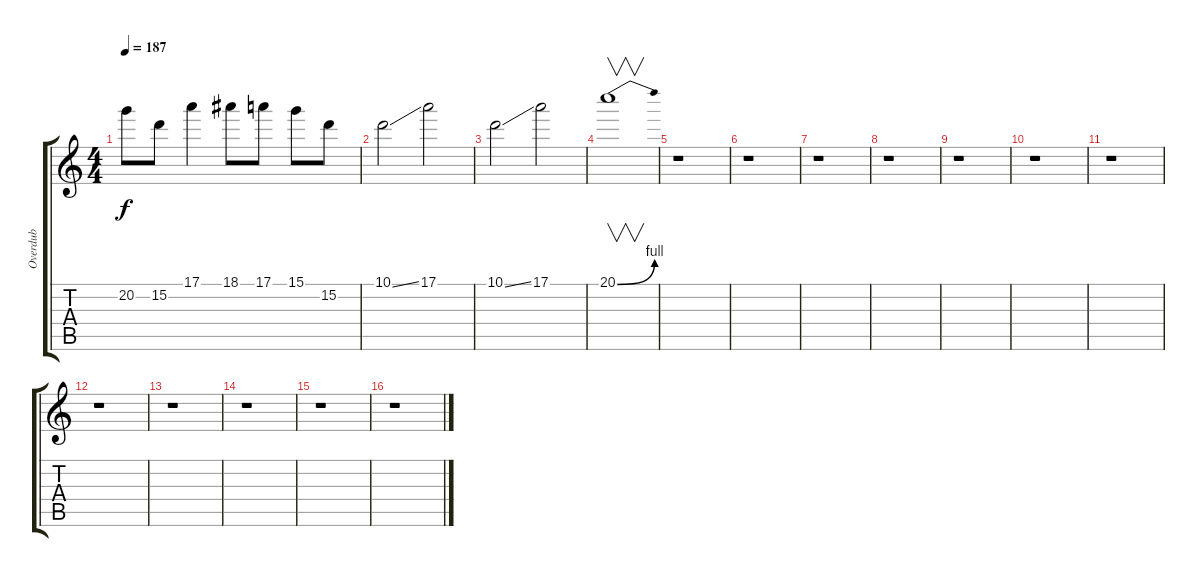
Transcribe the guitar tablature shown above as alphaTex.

\track ("Overdub" "Overdub") {instrument distortionguitar}
\staff {score tabs}
\tuning (E4 B3 G3 D3 A2 E2) {hide}
\ts (4 4)
\tempo 187
\clef g2
\ks c
20.2.8{dy f} 15.2.8 17.1.4 18.1.8 17.1.8 15.1.8 15.2.8 |
10.1{ss}.2 17.1.2 |
10.1{ss}.2 17.1.2 |
20.1{be (bend 0 0 60 4)}.1{v} |
r.1 |
r.1 |
r.1 |
r.1 |
r.1 |
r.1 |
r.1 |
r.1 |
r.1 |
r.1 |
r.1 |
r.1
